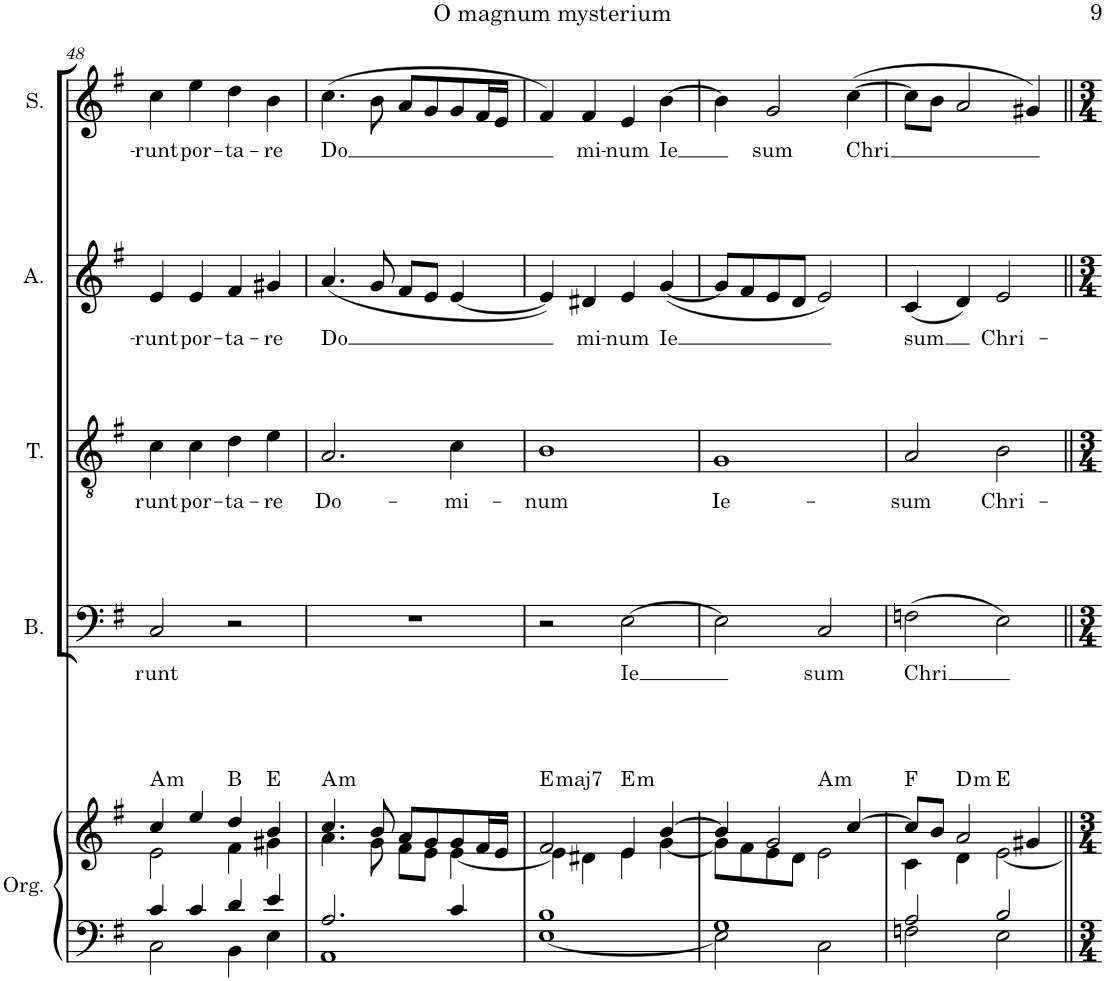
**kern	**kern	**harte	**kern	**text	**kern	**text	**kern	**text	**kern	**text
*part5	*part5	*part5	*part4	*part4	*part3	*part3	*part2	*part2	*part1	*part1
*staff6	*staff5	*	*staff4	*staff4	*staff3	*staff3	*staff2	*staff2	*staff1	*staff1
*I"Órgano	*	*	*I"Bajo	*	*I"Tenor	*	*I"Alto	*	*I"Soprano	*
*	*	*	*I'B.	*	*I'T.	*	*I'A.	*	*I'S.	*
!!LO:PB:g=z
*clefF4	*clefG2	*	*clefF4	*	*clefGv2	*	*clefG2	*	*clefG2	*
*k[f#]	*k[f#]	*	*k[f#]	*	*k[f#]	*	*k[f#]	*	*k[f#]	*
*M2/2	*M2/2	*	*M2/2	*	*M2/2	*	*M2/2	*	*M2/2	*
*met(c|)	*met(c|)	*	*met(c|)	*	*met(c|)	*	*met(c|)	*	*met(c|)	*
=48	=48	=48	=48	=48	=48	=48	=48	=48	=48	=48
*^	*^	*	*	*	*	*	*	*	*	*
!	!	!	!	!LO:H:kt=m	!	!LO:LY:b	!	!LO:LY:b	!	!LO:LY:b	!	!LO:LY:b
4c/	2C\	4cc/	2e\	A:min	2C/	runt	4c\	runt	4e/	-runt	4cc\	-runt
!	!	!	!	!	!	!	!	!LO:LY:b	!	!LO:LY:b	!	!LO:LY:b
4c/	.	4ee/	.	.	.	.	4c\	por-	4e/	por-	4ee\	por-
!	!	!	!	!	!	!	!	!LO:LY:b	!	!LO:LY:b	!	!LO:LY:b
4d/	4BB\	4dd/	4f#\	B:maj	2r	.	4d\	-ta-	4f#/	-ta-	4dd\	-ta-
!	!	!	!	!	!	!	!	!LO:LY:b	!	!LO:LY:b	!	!LO:LY:b
4e/	4E\	4b/	4g#X\	E:maj	.	.	4e\	-re	4g#X/	-re	4b\	-re
=49	=49	=49	=49	=49	=49	=49	=49	=49	=49	=49	=49	=49
!	!	!	!	!LO:H:kt=m	!	!	!	!LO:LY:b	!	!LO:LY:b	!	!LO:LY:b
2.A/	1AA	4.cc/	4.a\	A:min	1r	.	2.A/	Do-	(4.a/	Do	(4.cc\	Do
.	.	8b/	8g\	.	.	.	.	.	8g/	.	8b\	.
.	.	8a/L	8f#\L	.	.	.	.	.	8f#/L	.	8a/L	.
.	.	8g/	8e\J	.	.	.	.	.	8e/J	.	8g/	.
!	!	!	!	!	!	!	!	!LO:LY:b	!	!	!	!
4c/	.	8g/	[4e\	.	.	.	4c\	-mi-	[4e/	.	8g/	.
.	.	16f#/L	.	.	.	.	.	.	.	.	16f#/L	.
.	.	16e/JJ	.	.	.	.	.	.	.	.	16e/JJ	.
=50	=50	=50	=50	=50	=50	=50	=50	=50	=50	=50	=50	=50
!	!	!	!	!LO:H:kt=maj7	!	!	!	!LO:LY:b	!	!	!	!
1B	[1E	2f#/	4e\]	E:maj7	2r	.	1B	-num	4e/])	.	4f#/)	.
!	!	!	!	!	!	!	!	!	!	!LO:LY:b	!	!LO:LY:b
.	.	.	4d#X\	.	.	.	.	.	4d#X/	mi-	4f#/	mi-
!	!	!	!	!LO:H:kt=m	!	!LO:LY:b	!	!	!	!LO:LY:b	!	!LO:LY:b
.	.	4e/	4e\	E:min	[2E\	Ie	.	.	4e/	-num	4e/	-num
!	!	!	!	!	!	!	!	!	!	!LO:LY:b	!	!LO:LY:b
.	.	[4b/	[4g\	.	.	.	.	.	([4g/	Ie	[4b\	Ie
=51	=51	=51	=51	=51	=51	=51	=51	=51	=51	=51	=51	=51
!	!	!	!	!	!	!	!	!LO:LY:b	!	!	!	!
1G	2E\]	4b/]	8g\L]	.	2E\]	.	1G	Ie-	8g/L]	.	4b\]	.
.	.	.	8f#\	.	.	.	.	.	8f#/	.	.	.
!	!	!	!	!	!	!	!	!	!	!	!	!LO:LY:b
.	.	2g/	8e\	.	.	.	.	.	8e/	.	2g/	sum
.	.	.	8d\J	.	.	.	.	.	8d/J	.	.	.
!	!	!	!	!LO:H:kt=m	!	!LO:LY:b	!	!	!	!	!	!
.	2C\	.	2e\	A:min	2C/	sum	.	.	2e/)	.	.	.
!	!	!	!	!	!	!	!	!	!	!	!	!LO:LY:b
.	.	[4cc/	.	.	.	.	.	.	.	.	([4cc\	Chri
=52	=52	=52	=52	=52	=52	=52	=52	=52	=52	=52	=52	=52
!	!	!	!	!	!	!LO:LY:b	!	!LO:LY:b	!	!LO:LY:b	!	!
2A/	2Fn\	8cc/L]	4c\	F:maj	(2Fn\	Chri	2A/	-sum	(4c/	sum	8cc\L]	.
.	.	8b/J	.	.	.	.	.	.	.	.	8b\J	.
!	!	!	!	!LO:H:kt=m	!	!	!	!	!	!	!	!
.	.	2a/	4d\	D:min	.	.	.	.	4d/)	.	2a/	.
!	!	!	!	!	!	!	!	!LO:LY:b	!	!LO:LY:b	!	!
2B/	2E\	.	[2e\	E:maj	2E\)	.	2B\	Chri-	2e/	Chri-	.	.
.	.	4g#X/	.	.	.	.	.	.	.	.	4g#X/)	.
*v	*v	*	*	*	*	*	*	*	*	*	*	*
*	*v	*v	*	*	*	*	*	*	*	*	*
=||	=||	=||	=||	=||	=||	=||	=||	=||	=||	=||
*-	*-	*-	*-	*-	*-	*-	*-	*-	*-	*-
